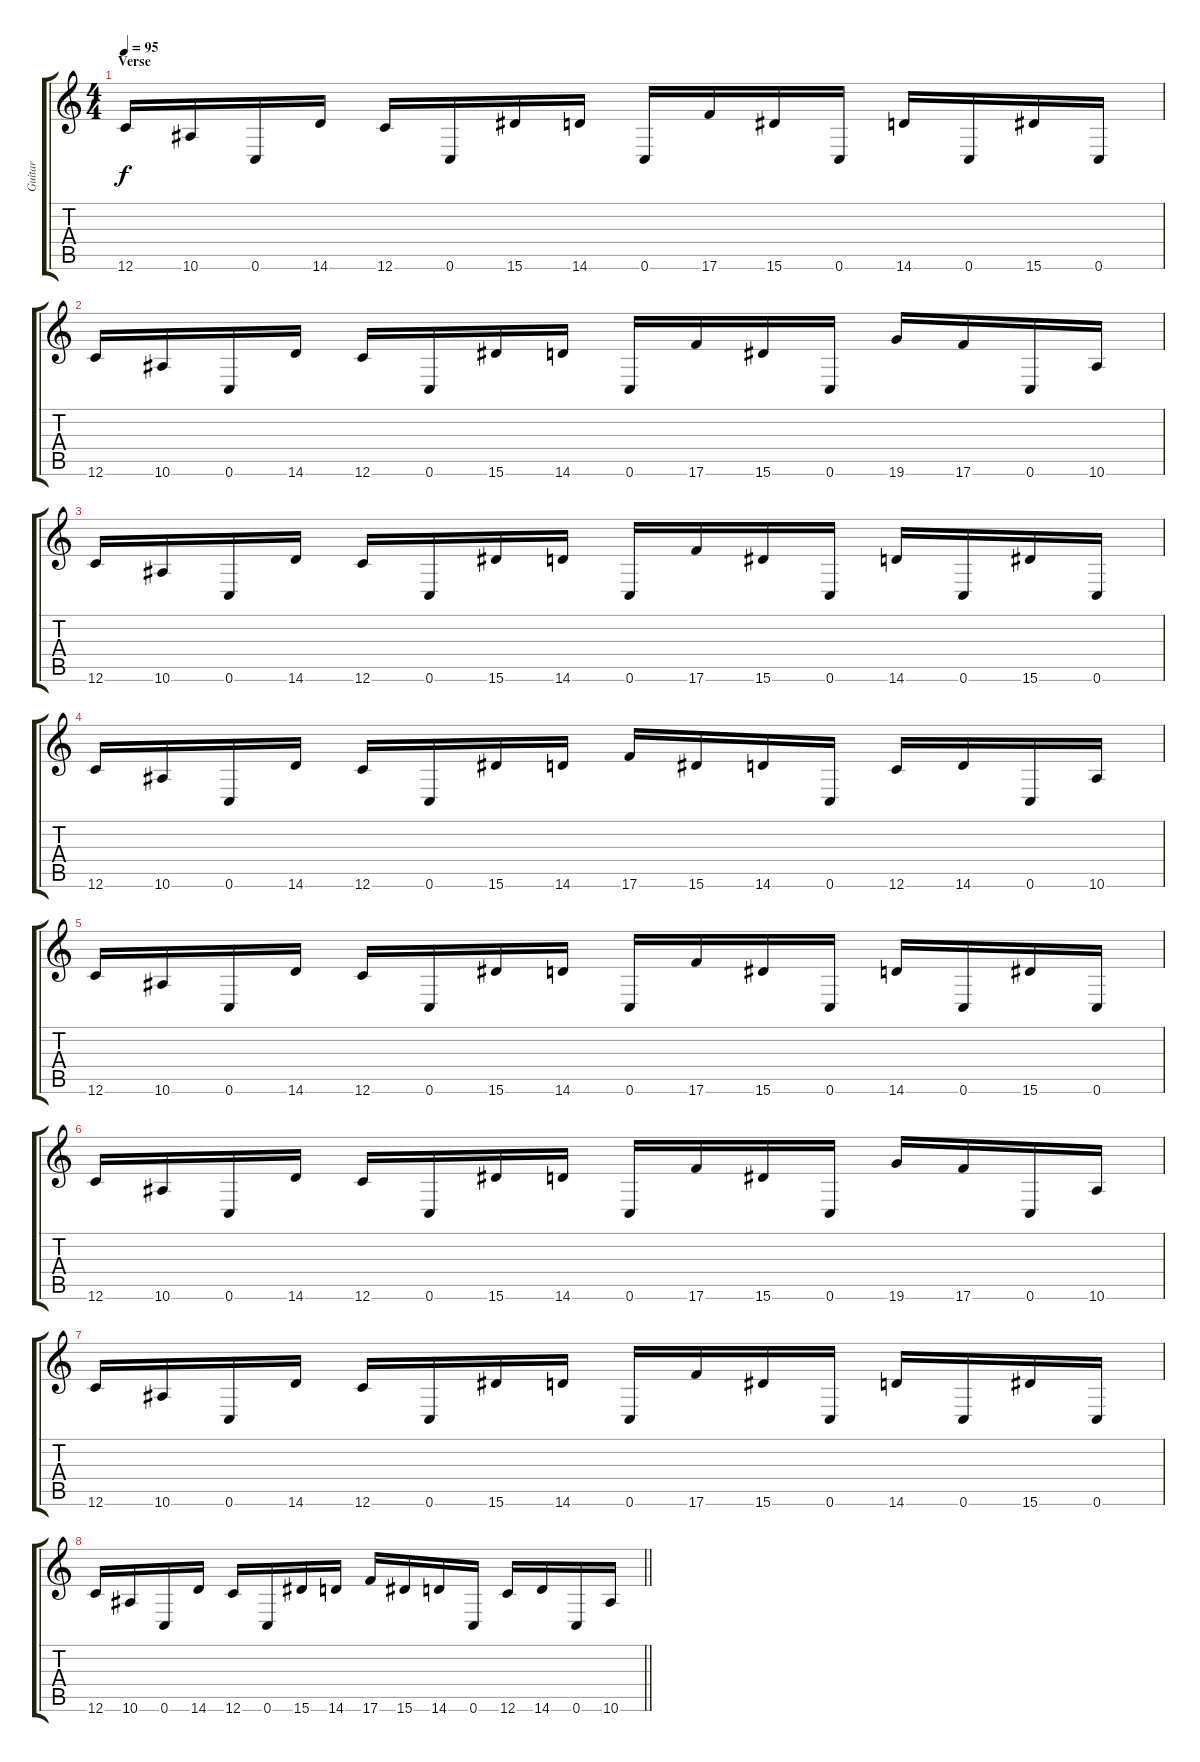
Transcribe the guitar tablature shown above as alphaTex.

\track ("Guitar" "Guitar") {instrument distortionguitar}
\staff {score tabs}
\tuning (D4 A3 F3 C3 G2 C2) {hide}
\ts (4 4)
\section ("" "Verse")
\tempo 95
\clef g2
\ks c
12.6.16{dy f} 10.6.16 0.6.16 14.6.16 12.6.16 0.6.16 15.6.16 14.6.16 0.6.16 17.6.16 15.6.16 0.6.16 14.6.16 0.6.16 15.6.16 0.6.16 |
12.6.16 10.6.16 0.6.16 14.6.16 12.6.16 0.6.16 15.6.16 14.6.16 0.6.16 17.6.16 15.6.16 0.6.16 19.6.16 17.6.16 0.6.16 10.6.16 |
12.6.16 10.6.16 0.6.16 14.6.16 12.6.16 0.6.16 15.6.16 14.6.16 0.6.16 17.6.16 15.6.16 0.6.16 14.6.16 0.6.16 15.6.16 0.6.16 |
12.6.16 10.6.16 0.6.16 14.6.16 12.6.16 0.6.16 15.6.16 14.6.16 17.6.16 15.6.16 14.6.16 0.6.16 12.6.16 14.6.16 0.6.16 10.6.16 |
12.6.16 10.6.16 0.6.16 14.6.16 12.6.16 0.6.16 15.6.16 14.6.16 0.6.16 17.6.16 15.6.16 0.6.16 14.6.16 0.6.16 15.6.16 0.6.16 |
12.6.16 10.6.16 0.6.16 14.6.16 12.6.16 0.6.16 15.6.16 14.6.16 0.6.16 17.6.16 15.6.16 0.6.16 19.6.16 17.6.16 0.6.16 10.6.16 |
12.6.16 10.6.16 0.6.16 14.6.16 12.6.16 0.6.16 15.6.16 14.6.16 0.6.16 17.6.16 15.6.16 0.6.16 14.6.16 0.6.16 15.6.16 0.6.16 |
\barLineRight lightlight
12.6.16 10.6.16 0.6.16 14.6.16 12.6.16 0.6.16 15.6.16 14.6.16 17.6.16 15.6.16 14.6.16 0.6.16 12.6.16 14.6.16 0.6.16 10.6.16
